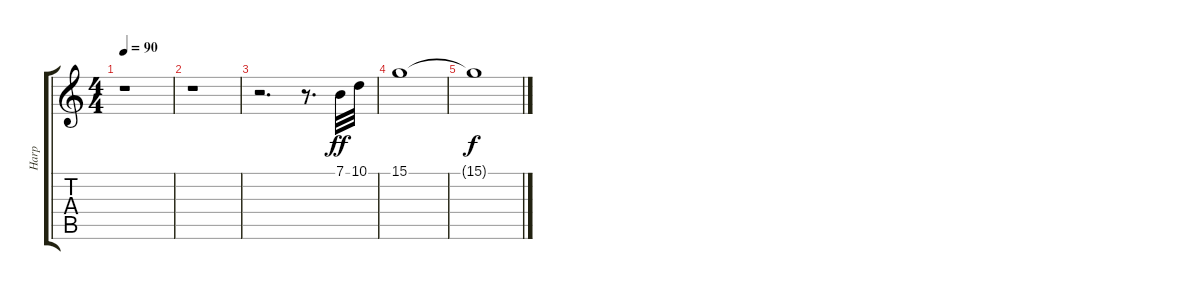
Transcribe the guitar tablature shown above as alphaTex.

\track ("Harp" "Harp") {instrument orchestralharp}
\staff {score tabs}
\tuning (E4 B3 G3 D3 A2 E2) {hide}
\ts (4 4)
\tempo 90
\clef g2
\ks c
r.1{dy ff} |
r.1 |
r.2{d} r.8{d} 7.1.32 10.1.32 |
15.1.1 |
15.1{t}.1{dy f}
